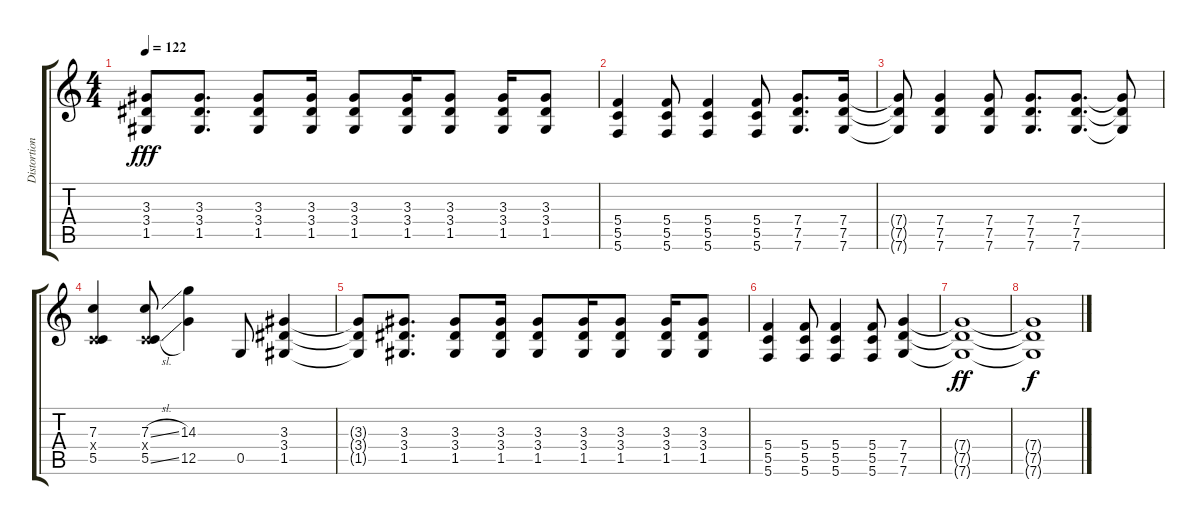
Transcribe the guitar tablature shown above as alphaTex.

\track ("Distortion guitar 01" "Distortion") {instrument overdrivenguitar}
\staff {score tabs}
\tuning (D4 A3 F3 C3 G2 C2) {hide}
\ts (4 4)
\tempo 122
\clef g2
\ks c
(3.3{t} 3.4{t} 1.5{t}).8{dy fff} (3.3 3.4 1.5).8{d} (3.3 3.4 1.5).8 (3.3 3.4 1.5).16 (3.3 3.4 1.5).8 (3.3 3.4 1.5).16 (3.3 3.4 1.5).8 (3.3 3.4 1.5).16 (3.3 3.4 1.5).8 |
(5.4 5.5 5.6).4 (5.4 5.5 5.6).8 (5.4 5.5 5.6).4 (5.4 5.5 5.6).8 (7.4 7.5 7.6).8{d} (7.4 7.5 7.6).16 |
(7.4{t} 7.5{t} 7.6{t}).8 (7.4 7.5 7.6).4 (7.4 7.5 7.6).8 (7.4 7.5 7.6).8{d} (7.4 7.5 7.6).8{d} (7.4{t} 7.5{t} 7.6{t}).8 |
(7.3 0.4{x} 5.5).4 (7.3{sl} 0.4{x} 5.5{sl}).8 (14.3 12.5).4 0.5.8 (3.3 3.4 1.5).4 |
(3.3{t} 3.4{t} 1.5{t}).8 (3.3 3.4 1.5).8{d} (3.3 3.4 1.5).8 (3.3 3.4 1.5).16 (3.3 3.4 1.5).8 (3.3 3.4 1.5).16 (3.3 3.4 1.5).8 (3.3 3.4 1.5).16 (3.3 3.4 1.5).8 |
(5.4 5.5 5.6).4 (5.4 5.5 5.6).8 (5.4 5.5 5.6).4 (5.4 5.5 5.6).8 (7.4 7.5 7.6).4 |
(7.4{t} 7.5{t} 7.6{t}).1{dy ff} |
(7.4{t} 7.5{t} 7.6{t}).1{dy f}
